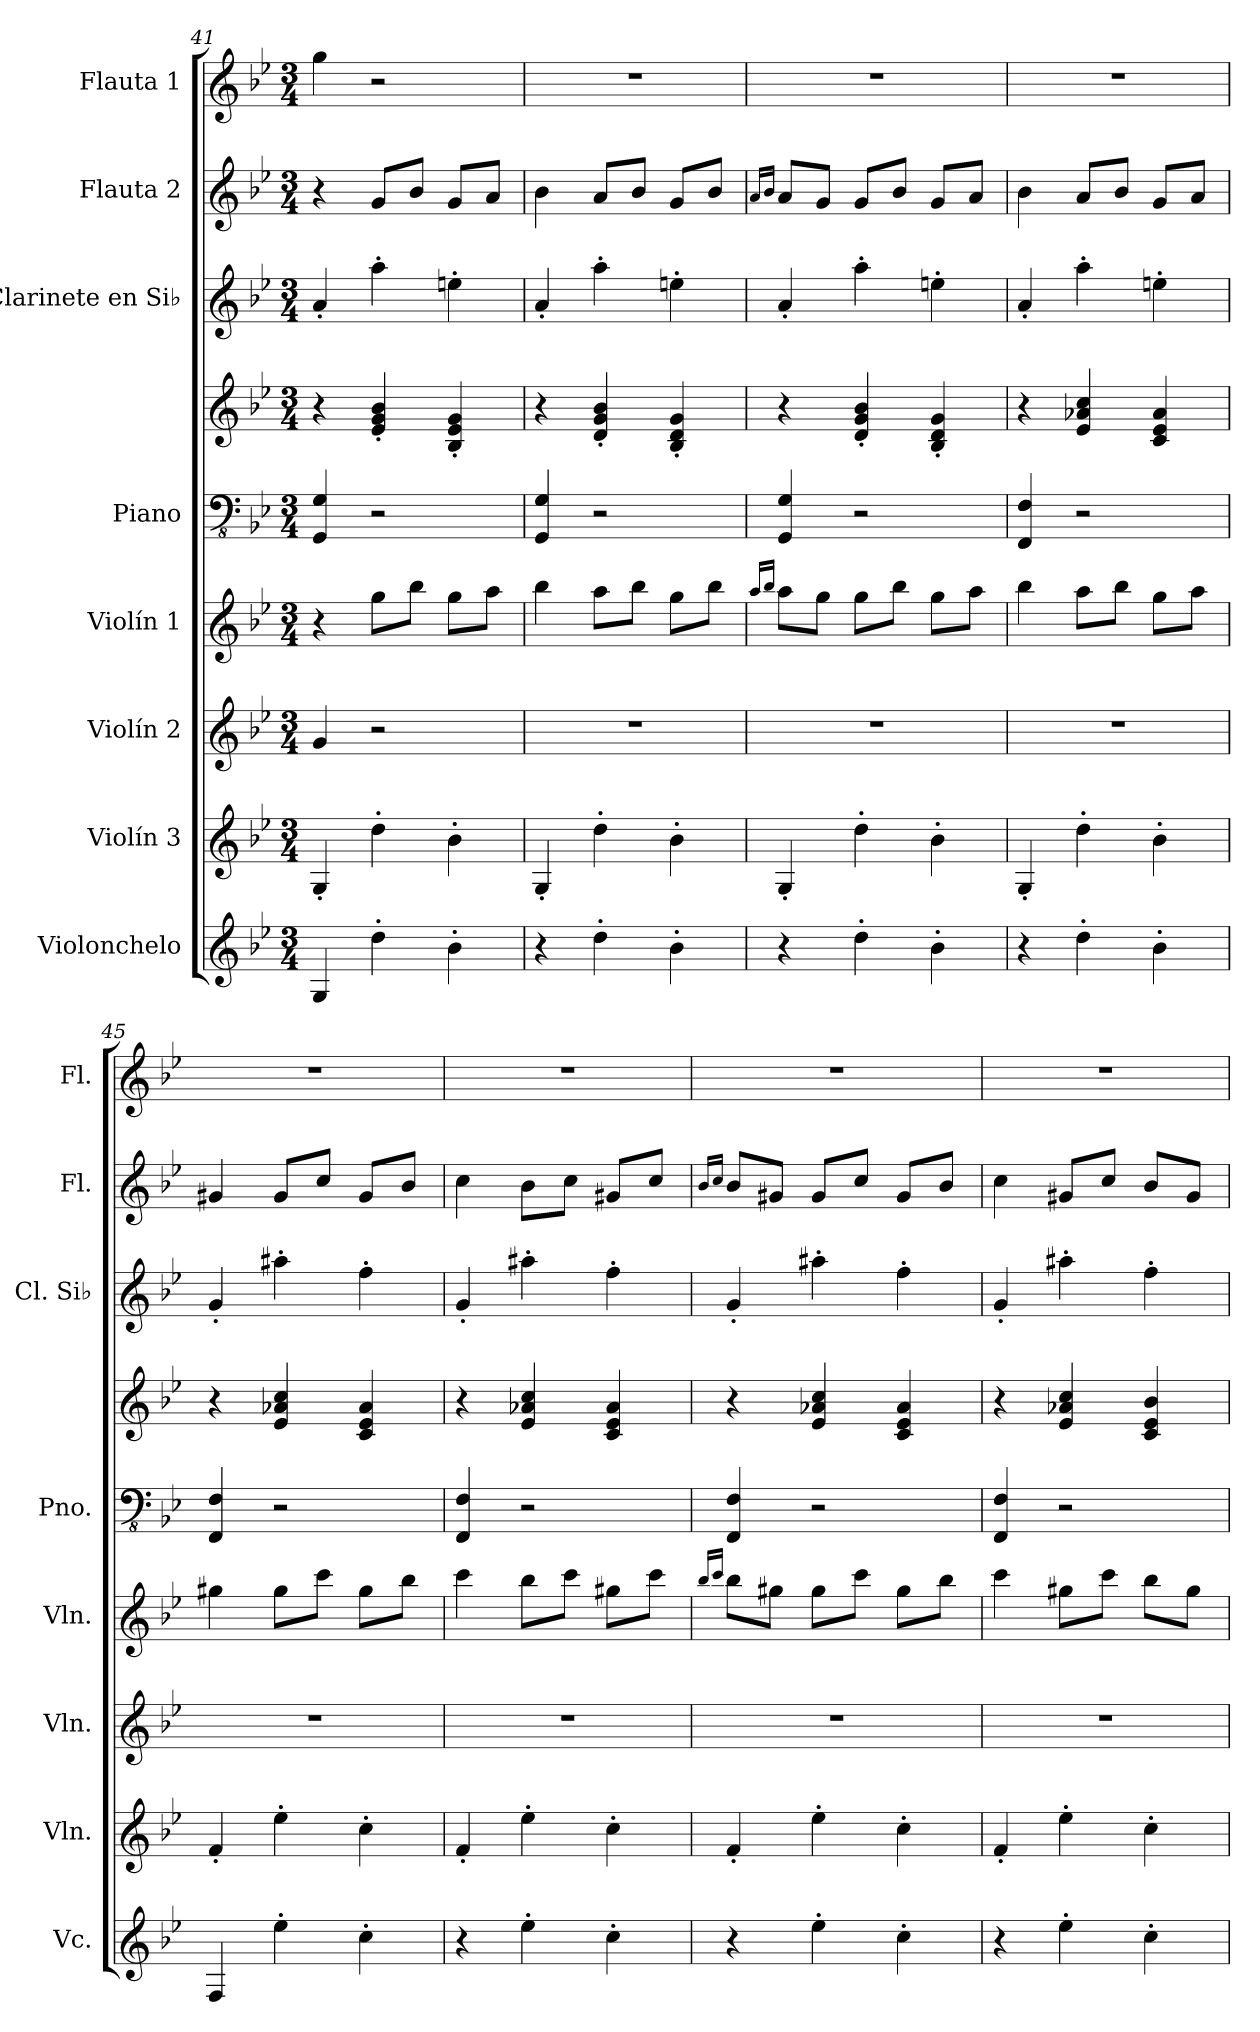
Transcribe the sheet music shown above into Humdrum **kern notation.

**kern	**kern	**kern	**kern	**kern	**kern	**kern	**kern	**kern
*part8	*part7	*part6	*part5	*part4	*part4	*part3	*part2	*part1
*staff9	*staff8	*staff7	*staff6	*staff5	*staff4	*staff3	*staff2	*staff1
*I"Violonchelo	*I"Violín 3	*I"Violín 2	*I"Violín 1	*I"Piano	*	*I"Clarinete en Si♭	*I"Flauta 2	*I"Flauta 1
*I'Vc.	*I'Vln.	*I'Vln.	*I'Vln.	*I'Pno.	*	*I'Cl. Si♭	*I'Fl.	*I'Fl.
*clefG2	*clefG2	*clefG2	*clefG2	*clefFv4	*clefG2	*clefG2	*clefG2	*clefG2
*	*	*	*	*	*	*ITrd1c2	*	*
*k[b-e-]	*k[b-e-]	*k[b-e-]	*k[b-e-]	*k[b-e-]	*k[b-e-]	*k[b-e-a-d-]	*k[b-e-]	*k[b-e-]
*M3/4	*M3/4	*M3/4	*M3/4	*M3/4	*M3/4	*M3/4	*M3/4	*M3/4
=41	=41	=41	=41	=41	=41	=41	=41	=41
4G/	4G'/	4g/	4r	4GGG/ 4GG/	4r	4g'/	4r	4gg\
4dd'\	4dd'\	2r	8gg\L	2r	4e-/' 4g/' 4b-/'	4gg'\	8g/L	2r
.	.	.	8bb-\J	.	.	.	8b-/J	.
4b-'\	4b-'\	.	8gg\L	.	4B-/' 4e-/' 4g/'	4ddn'\	8g/L	.
.	.	.	8aa\J	.	.	.	8a/J	.
=42	=42	=42	=42	=42	=42	=42	=42	=42
4r	4G'/	2.r	4bb-\	4GGG/ 4GG/	4r	4g'/	4b-\	2.r
4dd'\	4dd'\	.	8aa\L	2r	4d/' 4g/' 4b-/'	4gg'\	8a/L	.
.	.	.	8bb-\J	.	.	.	8b-/J	.
4b-'\	4b-'\	.	8gg\L	.	4B-/' 4d/' 4g/'	4ddn'\	8g/L	.
.	.	.	8bb-\J	.	.	.	8b-/J	.
=43	=43	=43	=43	=43	=43	=43	=43	=43
.	.	.	16qaa/LL	.	.	.	16qa/LL	.
.	.	.	16qbb-/JJ	.	.	.	16qb-/JJ	.
4r	4G'/	2.r	8aa\L	4GGG/ 4GG/	4r	4g'/	8a/L	2.r
.	.	.	8gg\J	.	.	.	8g/J	.
4dd'\	4dd'\	.	8gg\L	2r	4d/' 4g/' 4b-/'	4gg'\	8g/L	.
.	.	.	8bb-\J	.	.	.	8b-/J	.
4b-'\	4b-'\	.	8gg\L	.	4B-/' 4d/' 4g/'	4ddn'\	8g/L	.
.	.	.	8aa\J	.	.	.	8a/J	.
=44	=44	=44	=44	=44	=44	=44	=44	=44
4r	4G'/	2.r	4bb-\	4FFF/ 4FF/	4r	4g'/	4b-\	2.r
4dd'\	4dd'\	.	8aa\L	2r	4e-/ 4a-X/ 4cc/	4gg'\	8a/L	.
.	.	.	8bb-\J	.	.	.	8b-/J	.
4b-'\	4b-'\	.	8gg\L	.	4c/ 4e-/ 4a-/	4ddn'\	8g/L	.
.	.	.	8aa\J	.	.	.	8a/J	.
!!LO:PB:g=z
=45	=45	=45	=45	=45	=45	=45	=45	=45
4F/	4f'/	2.r	4gg#X\	4FFF/ 4FF/	4r	4f'/	4g#X/	2.r
4ee-'\	4ee-'\	.	8gg#\L	2r	4e-/ 4a-X/ 4cc/	4gg#X'\	8g#/L	.
.	.	.	8ccc\J	.	.	.	8cc/J	.
4cc'\	4cc'\	.	8gg#\L	.	4c/ 4e-/ 4a-/	4ee-'\	8g#/L	.
.	.	.	8bb-\J	.	.	.	8b-/J	.
=46	=46	=46	=46	=46	=46	=46	=46	=46
4r	4f'/	2.r	4ccc\	4FFF/ 4FF/	4r	4f'/	4cc\	2.r
4ee-'\	4ee-'\	.	8bb-\L	2r	4e-/ 4a-X/ 4cc/	4gg#X'\	8b-\L	.
.	.	.	8ccc\J	.	.	.	8cc\J	.
4cc'\	4cc'\	.	8gg#X\L	.	4c/ 4e-/ 4a-/	4ee-'\	8g#X/L	.
.	.	.	8ccc\J	.	.	.	8cc/J	.
=47	=47	=47	=47	=47	=47	=47	=47	=47
.	.	.	16qbb-/LL	.	.	.	16qb-/LL	.
.	.	.	16qccc/JJ	.	.	.	16qcc/JJ	.
4r	4f'/	2.r	8bb-\L	4FFF/ 4FF/	4r	4f'/	8b-/L	2.r
.	.	.	8gg#X\J	.	.	.	8g#X/J	.
4ee-'\	4ee-'\	.	8gg#\L	2r	4e-/ 4a-X/ 4cc/	4gg#X'\	8g#/L	.
.	.	.	8ccc\J	.	.	.	8cc/J	.
4cc'\	4cc'\	.	8gg#\L	.	4c/ 4e-/ 4a-/	4ee-'\	8g#/L	.
.	.	.	8bb-\J	.	.	.	8b-/J	.
=48	=48	=48	=48	=48	=48	=48	=48	=48
4r	4f'/	2.r	4ccc\	4FFF/ 4FF/	4r	4f'/	4cc\	2.r
4ee-'\	4ee-'\	.	8gg#X\L	2r	4e-/ 4a-X/ 4cc/	4gg#X'\	8g#X/L	.
.	.	.	8ccc\J	.	.	.	8cc/J	.
4cc'\	4cc'\	.	8bb-\L	.	4c/ 4e-/ 4b-/	4ee-'\	8b-/L	.
.	.	.	8gg#\J	.	.	.	8g#/J	.
=	=	=	=	=	=	=	=	=
*-	*-	*-	*-	*-	*-	*-	*-	*-
